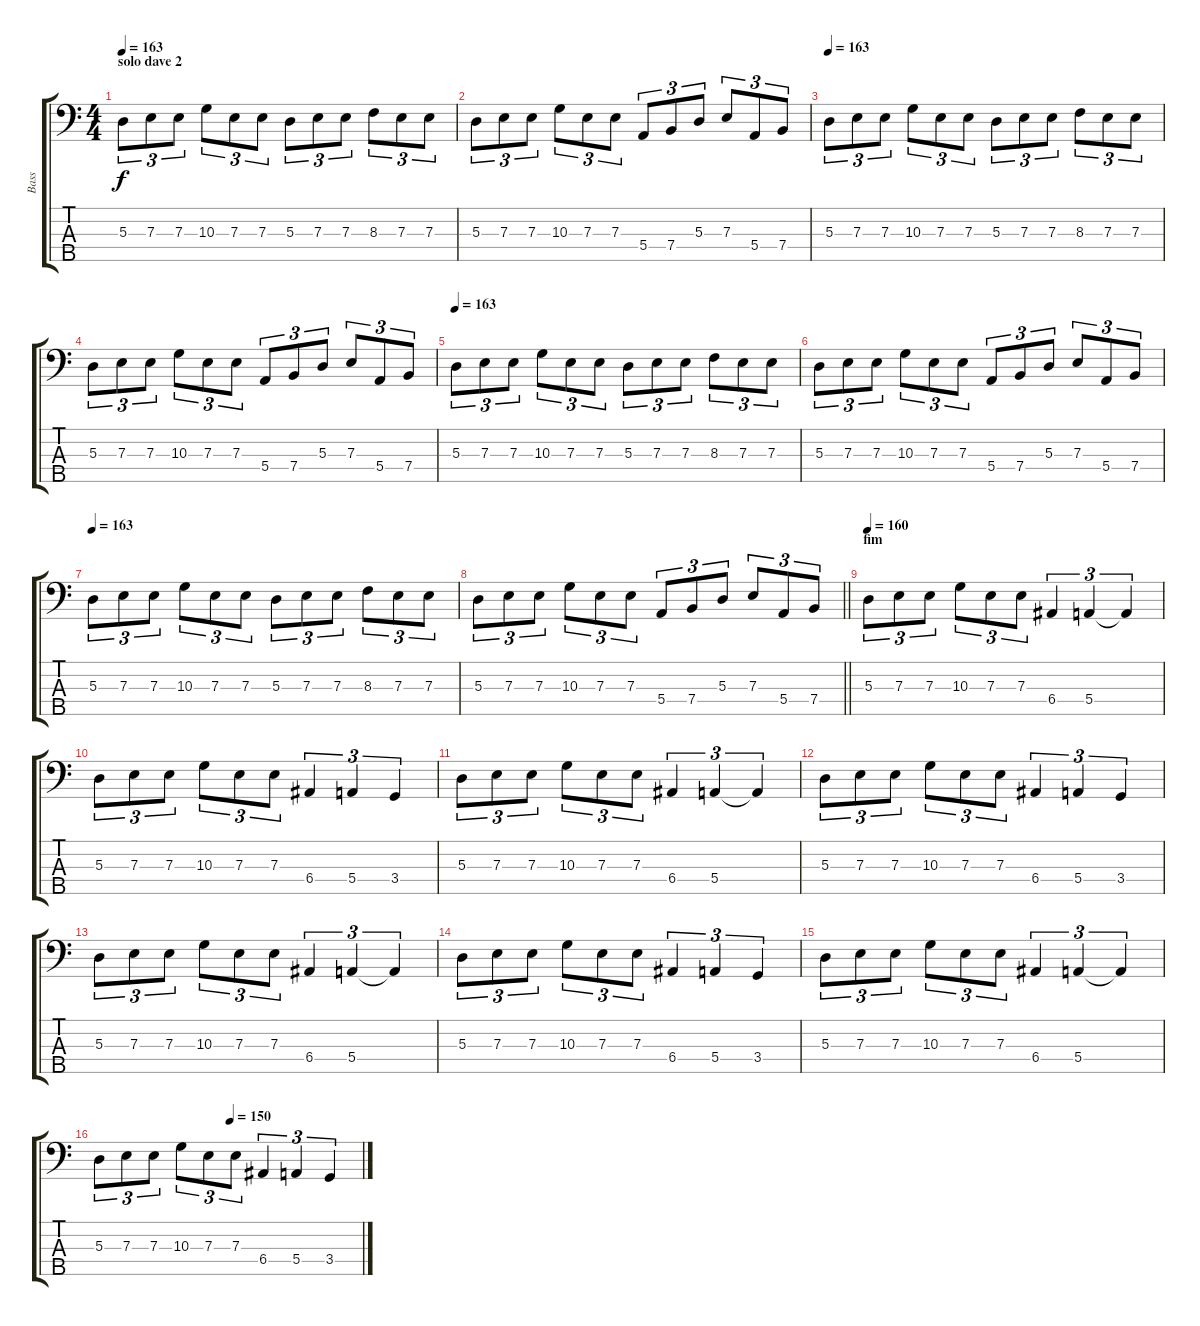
\track ("Bass" "Bass") {instrument electricbasspick}
\staff {score tabs}
\tuning (G2 D2 A1 E1 B0) {hide}
\ts (4 4)
\section ("" "solo dave 2")
\tempo 163
\clef f4
\ks c
5.3.8{tu (3 2) dy f} 7.3.8{tu (3 2)} 7.3.8{tu (3 2)} 10.3.8{tu (3 2)} 7.3.8{tu (3 2)} 7.3.8{tu (3 2)} 5.3.8{tu (3 2)} 7.3.8{tu (3 2)} 7.3.8{tu (3 2)} 8.3.8{tu (3 2)} 7.3.8{tu (3 2)} 7.3.8{tu (3 2)} |
5.3.8{tu (3 2)} 7.3.8{tu (3 2)} 7.3.8{tu (3 2)} 10.3.8{tu (3 2)} 7.3.8{tu (3 2)} 7.3.8{tu (3 2)} 5.4.8{tu (3 2)} 7.4.8{tu (3 2)} 5.3.8{tu (3 2)} 7.3.8{tu (3 2)} 5.4.8{tu (3 2)} 7.4.8{tu (3 2)} |
\tempo 163
5.3.8{tu (3 2)} 7.3.8{tu (3 2)} 7.3.8{tu (3 2)} 10.3.8{tu (3 2)} 7.3.8{tu (3 2)} 7.3.8{tu (3 2)} 5.3.8{tu (3 2)} 7.3.8{tu (3 2)} 7.3.8{tu (3 2)} 8.3.8{tu (3 2)} 7.3.8{tu (3 2)} 7.3.8{tu (3 2)} |
5.3.8{tu (3 2)} 7.3.8{tu (3 2)} 7.3.8{tu (3 2)} 10.3.8{tu (3 2)} 7.3.8{tu (3 2)} 7.3.8{tu (3 2)} 5.4.8{tu (3 2)} 7.4.8{tu (3 2)} 5.3.8{tu (3 2)} 7.3.8{tu (3 2)} 5.4.8{tu (3 2)} 7.4.8{tu (3 2)} |
\tempo 163
5.3.8{tu (3 2)} 7.3.8{tu (3 2)} 7.3.8{tu (3 2)} 10.3.8{tu (3 2)} 7.3.8{tu (3 2)} 7.3.8{tu (3 2)} 5.3.8{tu (3 2)} 7.3.8{tu (3 2)} 7.3.8{tu (3 2)} 8.3.8{tu (3 2)} 7.3.8{tu (3 2)} 7.3.8{tu (3 2)} |
5.3.8{tu (3 2)} 7.3.8{tu (3 2)} 7.3.8{tu (3 2)} 10.3.8{tu (3 2)} 7.3.8{tu (3 2)} 7.3.8{tu (3 2)} 5.4.8{tu (3 2)} 7.4.8{tu (3 2)} 5.3.8{tu (3 2)} 7.3.8{tu (3 2)} 5.4.8{tu (3 2)} 7.4.8{tu (3 2)} |
\tempo 163
5.3.8{tu (3 2)} 7.3.8{tu (3 2)} 7.3.8{tu (3 2)} 10.3.8{tu (3 2)} 7.3.8{tu (3 2)} 7.3.8{tu (3 2)} 5.3.8{tu (3 2)} 7.3.8{tu (3 2)} 7.3.8{tu (3 2)} 8.3.8{tu (3 2)} 7.3.8{tu (3 2)} 7.3.8{tu (3 2)} |
\barLineRight lightlight
5.3.8{tu (3 2)} 7.3.8{tu (3 2)} 7.3.8{tu (3 2)} 10.3.8{tu (3 2)} 7.3.8{tu (3 2)} 7.3.8{tu (3 2)} 5.4.8{tu (3 2)} 7.4.8{tu (3 2)} 5.3.8{tu (3 2)} 7.3.8{tu (3 2)} 5.4.8{tu (3 2)} 7.4.8{tu (3 2)} |
\section ("" "fim")
\tempo 160
5.3.8{tu (3 2)} 7.3.8{tu (3 2)} 7.3.8{tu (3 2)} 10.3.8{tu (3 2)} 7.3.8{tu (3 2)} 7.3.8{tu (3 2)} 6.4.4{tu (3 2)} 5.4.4{tu (3 2)} 5.4{t}.4{tu (3 2)} |
5.3.8{tu (3 2)} 7.3.8{tu (3 2)} 7.3.8{tu (3 2)} 10.3.8{tu (3 2)} 7.3.8{tu (3 2)} 7.3.8{tu (3 2)} 6.4.4{tu (3 2)} 5.4.4{tu (3 2)} 3.4.4{tu (3 2)} |
5.3.8{tu (3 2)} 7.3.8{tu (3 2)} 7.3.8{tu (3 2)} 10.3.8{tu (3 2)} 7.3.8{tu (3 2)} 7.3.8{tu (3 2)} 6.4.4{tu (3 2)} 5.4.4{tu (3 2)} 5.4{t}.4{tu (3 2)} |
5.3.8{tu (3 2)} 7.3.8{tu (3 2)} 7.3.8{tu (3 2)} 10.3.8{tu (3 2)} 7.3.8{tu (3 2)} 7.3.8{tu (3 2)} 6.4.4{tu (3 2)} 5.4.4{tu (3 2)} 3.4.4{tu (3 2)} |
5.3.8{tu (3 2)} 7.3.8{tu (3 2)} 7.3.8{tu (3 2)} 10.3.8{tu (3 2)} 7.3.8{tu (3 2)} 7.3.8{tu (3 2)} 6.4.4{tu (3 2)} 5.4.4{tu (3 2)} 5.4{t}.4{tu (3 2)} |
5.3.8{tu (3 2)} 7.3.8{tu (3 2)} 7.3.8{tu (3 2)} 10.3.8{tu (3 2)} 7.3.8{tu (3 2)} 7.3.8{tu (3 2)} 6.4.4{tu (3 2)} 5.4.4{tu (3 2)} 3.4.4{tu (3 2)} |
5.3.8{tu (3 2)} 7.3.8{tu (3 2)} 7.3.8{tu (3 2)} 10.3.8{tu (3 2)} 7.3.8{tu (3 2)} 7.3.8{tu (3 2)} 6.4.4{tu (3 2)} 5.4.4{tu (3 2)} 5.4{t}.4{tu (3 2)} |
\tempo (150 0.5)
5.3.8{tu (3 2)} 7.3.8{tu (3 2)} 7.3.8{tu (3 2)} 10.3.8{tu (3 2)} 7.3.8{tu (3 2)} 7.3.8{tu (3 2)} 6.4.4{tu (3 2)} 5.4.4{tu (3 2)} 3.4.4{tu (3 2)}
